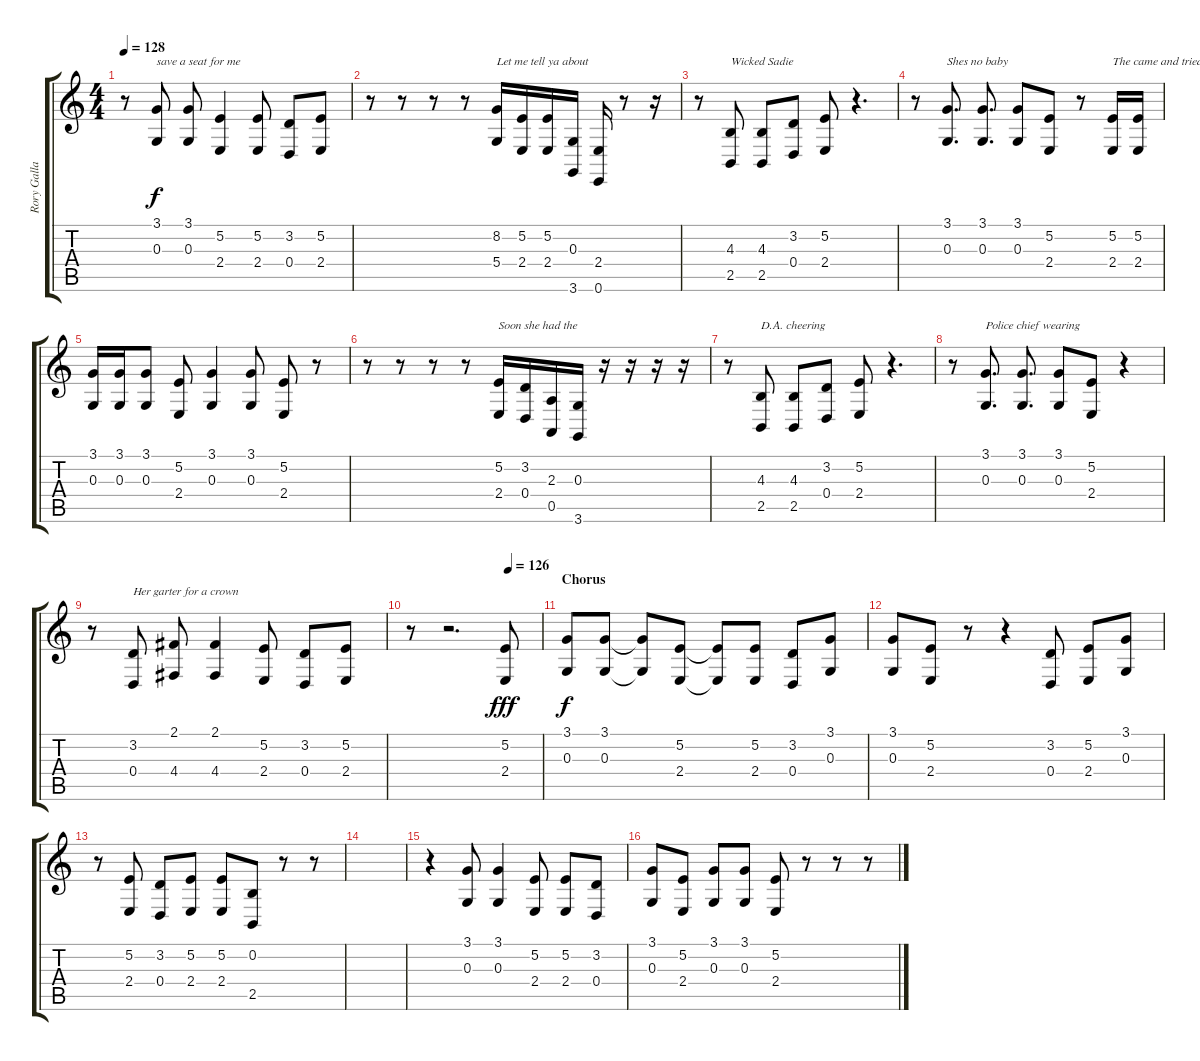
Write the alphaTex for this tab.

\track ("Rory Gallagher Vocals" "Rory Galla") {instrument sopranosax}
\staff {score tabs}
\tuning (E4 B3 G3 D3 A2 E2) {hide}
\ts (4 4)
\tempo 128
\clef g2
\ks c
r.8{dy f} (3.1 0.3).8{txt "save a seat for me"} (3.1 0.3).8 (5.2 2.4).4 (5.2 2.4).8 (3.2 0.4).8 (5.2 2.4).8 |
r.8 r.8 r.8 r.8 (8.2 5.4).16{txt "Let me tell ya about"} (5.2 2.4).16 (5.2 2.4).16 (0.3 3.6).16 (2.4 0.6).16 r.8 r.16 |
r.8 (4.3 2.5).8{txt "Wicked Sadie"} (4.3 2.5).8 (3.2 0.4).8 (5.2 2.4).8 r.4{d} |
r.8 (3.1 0.3).8{d txt "Shes no baby"} (3.1 0.3).8{d} (3.1 0.3).8 (5.2 2.4).8 r.8 (5.2 2.4).16{txt "The came and tried to close her sideshow down"} (5.2 2.4).16 |
(3.1 0.3).16 (3.1 0.3).16 (3.1 0.3).8 (5.2 2.4).8 (3.1 0.3).4 (3.1 0.3).8 (5.2 2.4).8 r.8 |
r.8 r.8 r.8 r.8 (5.2 2.4).16{txt "Soon she had the"} (3.2 0.4).16 (2.3 0.5).16 (0.3 3.6).16 r.16 r.16 r.16 r.16 |
r.8 (4.3 2.5).8{txt "D.A. cheering"} (4.3 2.5).8 (3.2 0.4).8 (5.2 2.4).8 r.4{d} |
r.8 (3.1 0.3).8{d txt "Police chief wearing"} (3.1 0.3).8{d} (3.1 0.3).8 (5.2 2.4).8 r.4 |
r.8 (3.2 0.4).8{txt "Her garter for a crown"} (2.1 4.4).8 (2.1 4.4).4 (5.2 2.4).8 (3.2 0.4).8 (5.2 2.4).8 |
\tempo (126 0.75)
r.8 r.2{d} (5.2 2.4).8{dy fff} |
\section ("" "Chorus")
(3.1 0.3).8{dy f} (3.1 0.3).8 (3.1{t} 0.3{t}).8 (5.2 2.4).8 (5.2{t} 2.4{t}).8 (5.2 2.4).8 (3.2 0.4).8 (3.1 0.3).8 |
(3.1 0.3).8 (5.2 2.4).8 r.8 r.4 (3.2 0.4).8 (5.2 2.4).8 (3.1 0.3).8 |
r.8 (5.2 2.4).8 (3.2 0.4).8 (5.2 2.4).8 (5.2 2.4).8 (0.2 2.5).8 r.8 r.8 |
|
r.4 (3.1 0.3).8 (3.1 0.3).4 (5.2 2.4).8 (5.2 2.4).8 (3.2 0.4).8 |
(3.1 0.3).8 (5.2 2.4).8 (3.1 0.3).8 (3.1 0.3).8 (5.2 2.4).8 r.8 r.8 r.8
